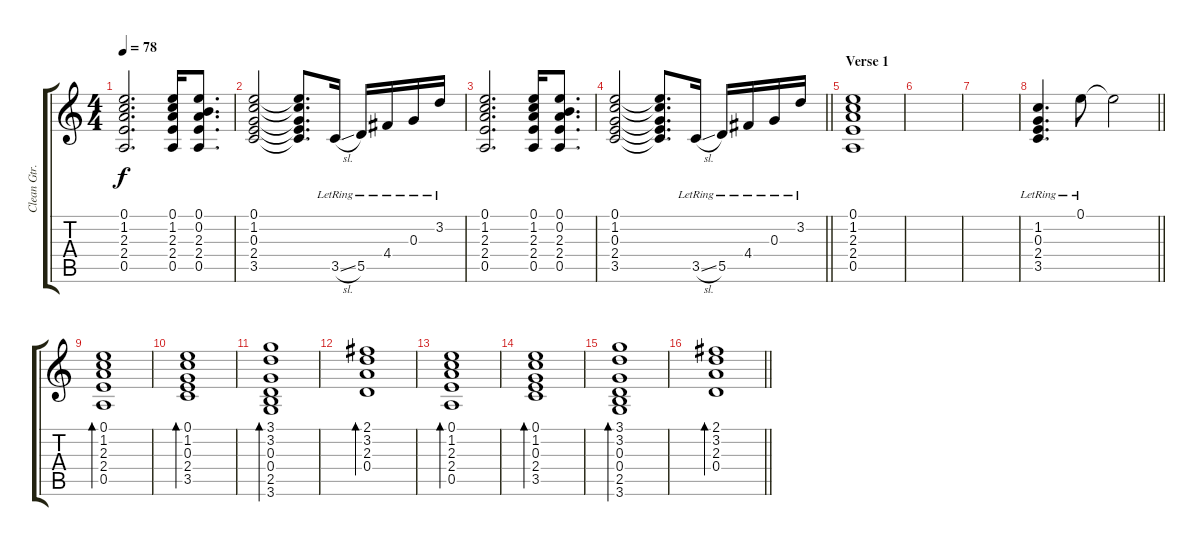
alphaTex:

\track ("Clean Gtr. 1" "Clean Gtr.") {instrument electricguitarclean}
\staff {score tabs}
\tuning (E4 B3 G3 D3 A2 E2) {hide}
\ts (4 4)
\tempo 78
\clef g2
\ks c
(0.1 1.2 2.3 2.4 0.5).2{d dy f instrument electricguitarclean} (0.1 1.2 2.3 2.4 0.5).16 (0.1 0.2 2.3 2.4 0.5).8{d} |
(0.1 1.2 0.3 2.4 3.5).2 (0.1{t} 1.2{t} 0.3{t} 2.4{t} 3.5{t}).8{d} 3.5{sl lr}.16 5.5{lr}.16 4.4{lr}.16 0.3{lr}.16 3.2{lr}.16 |
(0.1 1.2 2.3 2.4 0.5).2{d} (0.1 1.2 2.3 2.4 0.5).16 (0.1 0.2 2.3 2.4 0.5).8{d} |
\barLineRight lightlight
(0.1 1.2 0.3 2.4 3.5).2 (0.1{t} 1.2{t} 0.3{t} 2.4{t} 3.5{t}).8{d} 3.5{sl lr}.16 5.5{lr}.16 4.4{lr}.16 0.3{lr}.16 3.2{lr}.16 |
\section ("" "Verse 1")
(0.1 1.2 2.3 2.4 0.5).1 |
|
|
\barLineRight lightlight
(1.2{lr} 0.3{lr} 2.4{lr} 3.5{lr}).4{d} 0.1{lr}.8 0.1{t}.2 |
\section ("" "")
(0.1 1.2 2.3 2.4 0.5).1{bd 120} |
(0.1 1.2 0.3 2.4 3.5).1{bd 120} |
(3.1 3.2 0.3 0.4 2.5 3.6).1{bd 120} |
(2.1 3.2 2.3 0.4).1{bd 120} |
(0.1 1.2 2.3 2.4 0.5).1{bd 120} |
(0.1 1.2 0.3 2.4 3.5).1{bd 120} |
(3.1 3.2 0.3 0.4 2.5 3.6).1{bd 120} |
\barLineRight lightlight
(2.1 3.2 2.3 0.4).1{bd 120}
